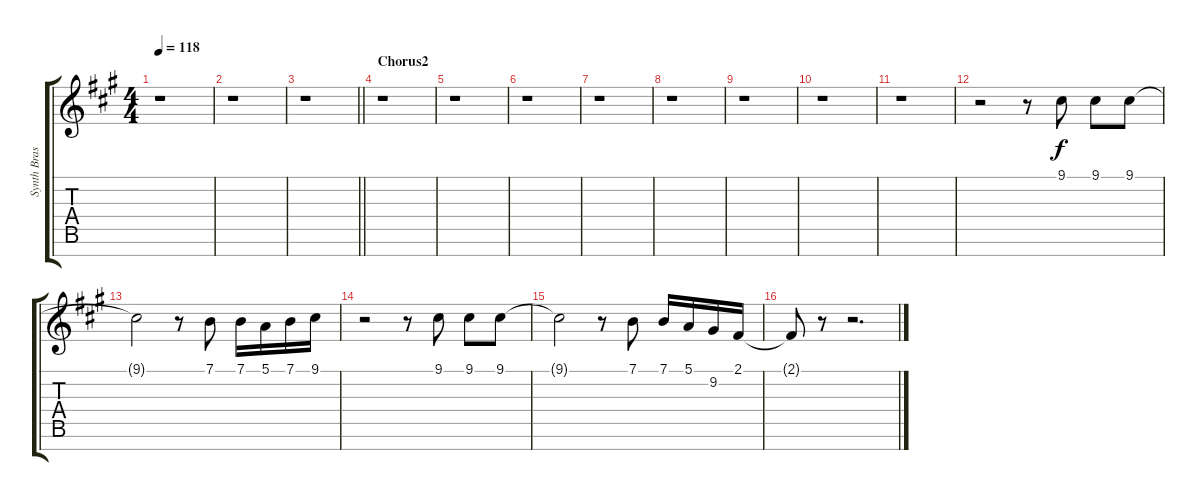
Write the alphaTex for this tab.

\track ("Synth Brass" "Synth Bras") {instrument brasssection}
\staff {score tabs}
\tuning (E4 B3 G3 D3 A2 E2 B1) {hide}
\ts (4 4)
\tempo 118
\clef g2
\ks f#minor
r.1{dy f} |
r.1 |
\barLineRight lightlight
r.1 |
\section ("" "Chorus2")
r.1 |
r.1 |
r.1 |
r.1 |
r.1 |
r.1 |
r.1 |
r.1 |
r.2 r.8 9.1.8 9.1.8 9.1.8 |
9.1{t}.2 r.8 7.1.8 7.1.16 5.1.16 7.1.16 9.1.16 |
r.2 r.8 9.1.8 9.1.8 9.1.8 |
9.1{t}.2 r.8 7.1.8 7.1.16 5.1.16 9.2.16 2.1.16 |
2.1{t}.8 r.8 r.2{d}
